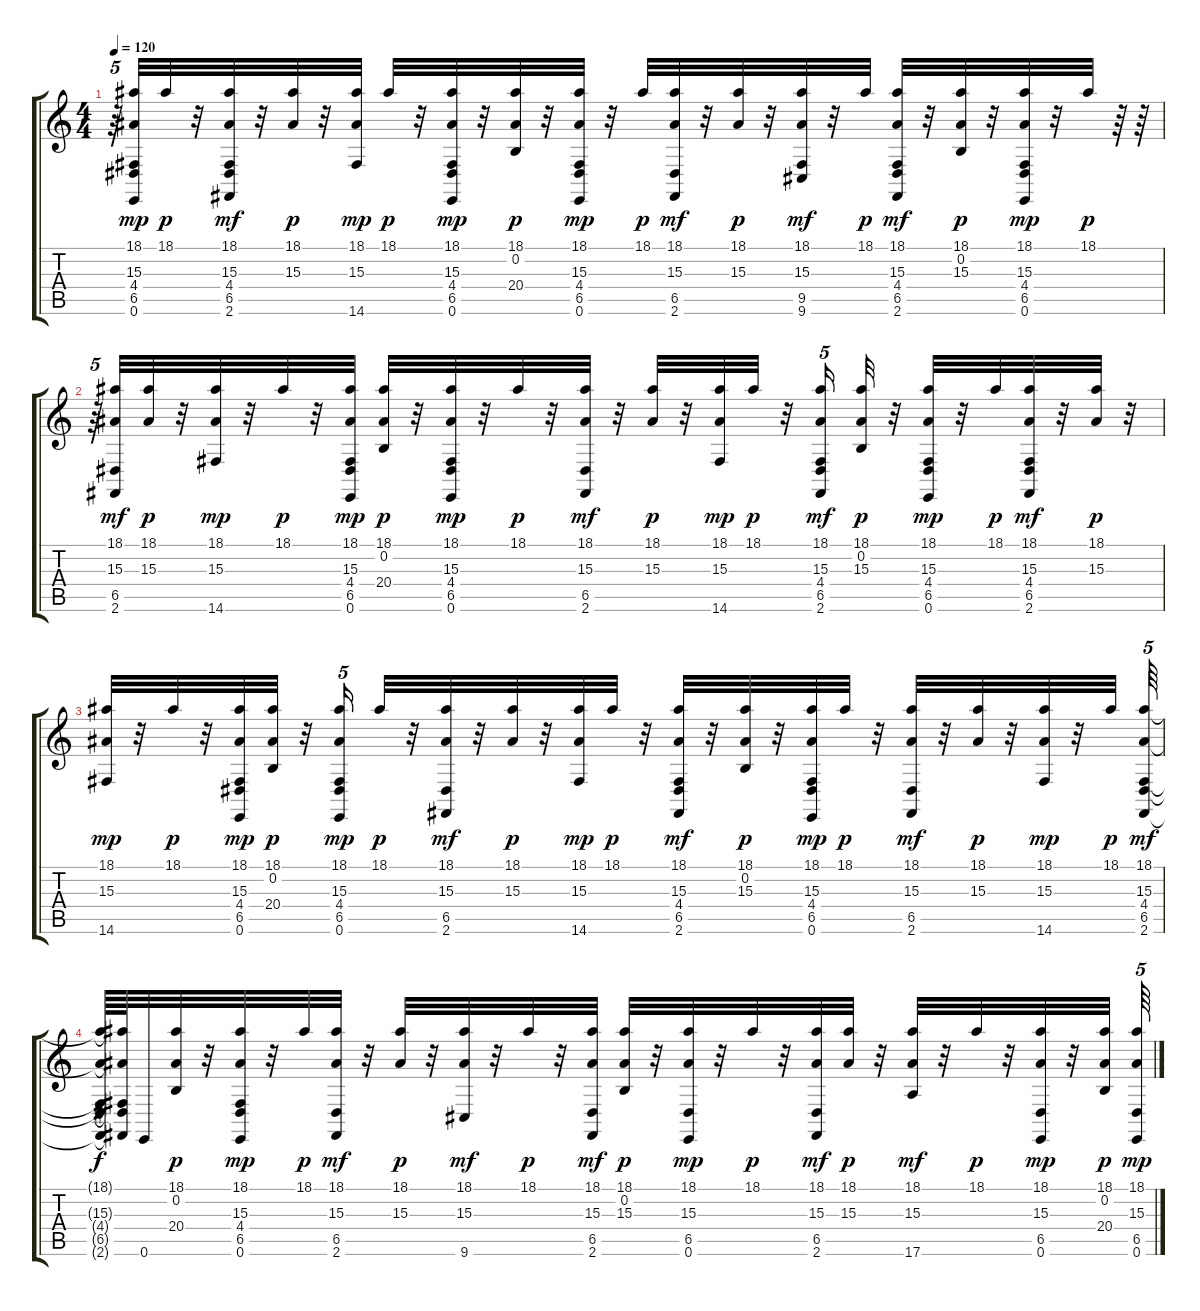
\track "" {instrument drawbarorgan}
\staff {score tabs}
\tuning (E4 B3 G3 D3 A2 E2) {hide}
\ts (4 4)
\tempo 120
\clef g2
\ks c
r.64{tu (5 4) dy p} (18.1 15.3 4.4 6.5 0.6).32{dy mp} 18.1.32{dy p} r.32 (18.1 15.3 4.4 6.5 2.6).32{dy mf} r.32 (18.1 15.3).32{dy p} r.32 (18.1 15.3 14.6).32{dy mp} 18.1.32{dy p} r.32 (18.1 15.3 4.4 6.5 0.6).32{dy mp} r.32 (18.1 0.2 20.4).32{dy p} r.32 (18.1 15.3 4.4 6.5 0.6).32{dy mp} r.32 18.1.32{dy p} (18.1 15.3 6.5 2.6).32{dy mf} r.32 (18.1 15.3).32{dy p} r.32 (18.1 15.3 9.5 9.6).32{dy mf} r.32 18.1.32{dy p} (18.1 15.3 4.4 6.5 2.6).32{dy mf} r.32 (18.1 0.2 15.3).32{dy p} r.32 (18.1 15.3 4.4 6.5 0.6).32{dy mp} r.32 18.1.32{dy p} r.64 r.64 |
r.64{tu (5 4)} (18.1 15.3 6.5 2.6).32{dy mf} (18.1 15.3).32{dy p} r.32 (18.1 15.3 14.6).32{dy mp} r.32 18.1.32{dy p} r.32 (18.1 15.3 4.4 6.5 0.6).32{dy mp} (18.1 0.2 20.4).32{dy p} r.32 (18.1 15.3 4.4 6.5 0.6).32{dy mp} r.32 18.1.32{dy p} r.32 (18.1 15.3 6.5 2.6).32{dy mf} r.32 (18.1 15.3).32{dy p} r.32 (18.1 15.3 14.6).32{dy mp} 18.1.32{dy p} r.32 (18.1 15.3 4.4 6.5 2.6).16{tu (5 4) dy mf} (18.1 0.2 15.3).32{dy p} r.32 (18.1 15.3 4.4 6.5 0.6).32{dy mp} r.32 18.1.32{dy p} (18.1 15.3 4.4 6.5 2.6).32{dy mf} r.32 (18.1 15.3).32{dy p} r.32 |
(18.1 15.3 14.6).32{dy mp} r.32 18.1.32{dy p} r.32 (18.1 15.3 4.4 6.5 0.6).32{dy mp} (18.1 0.2 20.4).32{dy p} r.32 (18.1 15.3 4.4 6.5 0.6).16{tu (5 4) dy mp} 18.1.32{dy p} r.32 (18.1 15.3 6.5 2.6).32{dy mf} r.32 (18.1 15.3).32{dy p} r.32 (18.1 15.3 14.6).32{dy mp} 18.1.32{dy p} r.32 (18.1 15.3 4.4 6.5 2.6).32{dy mf} r.32 (18.1 0.2 15.3).32{dy p} r.32 (18.1 15.3 4.4 6.5 0.6).32{dy mp} 18.1.32{dy p} r.32 (18.1 15.3 6.5 2.6).32{dy mf} r.32 (18.1 15.3).32{dy p} r.32 (18.1 15.3 14.6).32{dy mp} r.32 18.1.32{dy p} (18.1 15.3 4.4 6.5 2.6).64{tu (5 4) dy mf} |
(18.1{t} 15.3{t} 4.4{t} 6.5{t} 2.6{t}).64{dy f} (18.1{t} 15.3{t} 4.4{t} 6.5{t} 2.6{t}).64 0.6.32 (18.1 0.2 20.4).32{dy p} r.32 (18.1 15.3 4.4 6.5 0.6).32{dy mp} r.32 18.1.32{dy p} (18.1 15.3 6.5 2.6).32{dy mf} r.32 (18.1 15.3).32{dy p} r.32 (18.1 15.3 9.6).32{dy mf} r.32 18.1.32{dy p} r.32 (18.1 15.3 6.5 2.6).32{dy mf} (18.1 0.2 15.3).32{dy p} r.32 (18.1 15.3 6.5 0.6).32{dy mp} r.32 18.1.32{dy p} r.32 (18.1 15.3 6.5 2.6).32{dy mf} (18.1 15.3).32{dy p} r.32 (18.1 15.3 17.6).32{dy mf} r.32 18.1.32{dy p} r.32 (18.1 15.3 6.5 0.6).32{dy mp} r.32 (18.1 0.2 20.4).32{dy p} (18.1 15.3 6.5 0.6).64{tu (5 4) dy mp}
